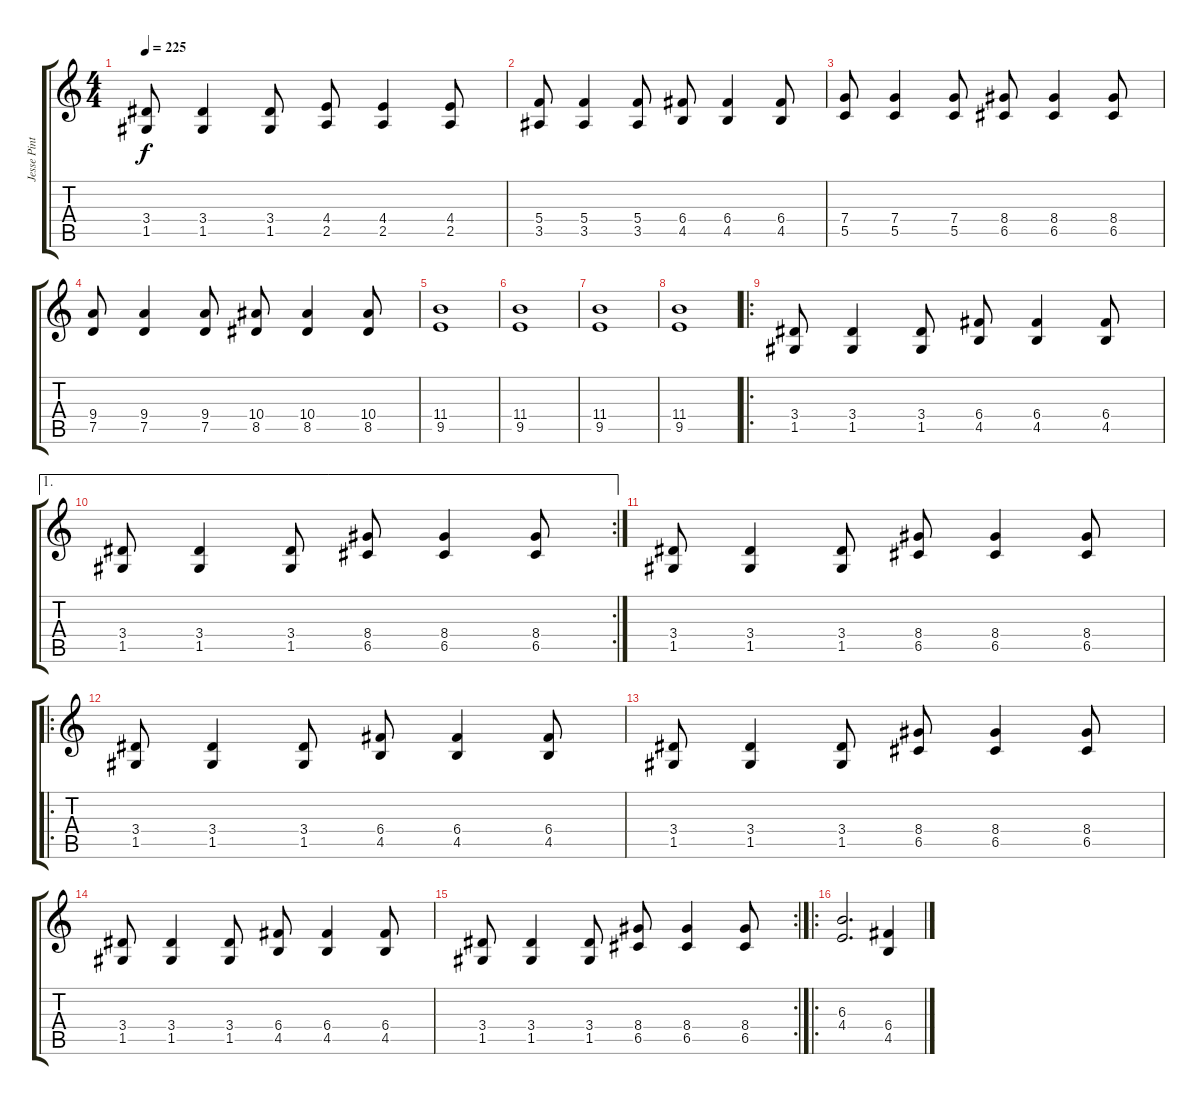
\track ("Jesse Pintado - Guitar" "Jesse Pint") {instrument distortionguitar}
\staff {score tabs}
\tuning (D4 A3 F3 C3 G2 D2) {hide}
\ts (4 4)
\tempo 225
\clef g2
\ks c
(3.4 1.5).8{dy f} (3.4 1.5).4 (3.4 1.5).8 (4.4 2.5).8 (4.4 2.5).4 (4.4 2.5).8 |
(5.4 3.5).8 (5.4 3.5).4 (5.4 3.5).8 (6.4 4.5).8 (6.4 4.5).4 (6.4 4.5).8 |
(7.4 5.5).8 (7.4 5.5).4 (7.4 5.5).8 (8.4 6.5).8 (8.4 6.5).4 (8.4 6.5).8 |
(9.4 7.5).8 (9.4 7.5).4 (9.4 7.5).8 (10.4 8.5).8 (10.4 8.5).4 (10.4 8.5).8 |
(11.4 9.5).1 |
(11.4 9.5).1 |
(11.4 9.5).1 |
(11.4 9.5).1 |
\ro
(3.4 1.5).8 (3.4 1.5).4 (3.4 1.5).8 (6.4 4.5).8 (6.4 4.5).4 (6.4 4.5).8 |
\ae 1
\rc 2
(3.4 1.5).8 (3.4 1.5).4 (3.4 1.5).8 (8.4 6.5).8 (8.4 6.5).4 (8.4 6.5).8 |
(3.4 1.5).8 (3.4 1.5).4 (3.4 1.5).8 (8.4 6.5).8 (8.4 6.5).4 (8.4 6.5).8 |
\ro
(3.4 1.5).8 (3.4 1.5).4 (3.4 1.5).8 (6.4 4.5).8 (6.4 4.5).4 (6.4 4.5).8 |
(3.4 1.5).8 (3.4 1.5).4 (3.4 1.5).8 (8.4 6.5).8 (8.4 6.5).4 (8.4 6.5).8 |
(3.4 1.5).8 (3.4 1.5).4 (3.4 1.5).8 (6.4 4.5).8 (6.4 4.5).4 (6.4 4.5).8 |
\rc 2
(3.4 1.5).8 (3.4 1.5).4 (3.4 1.5).8 (8.4 6.5).8 (8.4 6.5).4 (8.4 6.5).8 |
\ro
(6.3 4.4).2{d} (6.4 4.5).4
